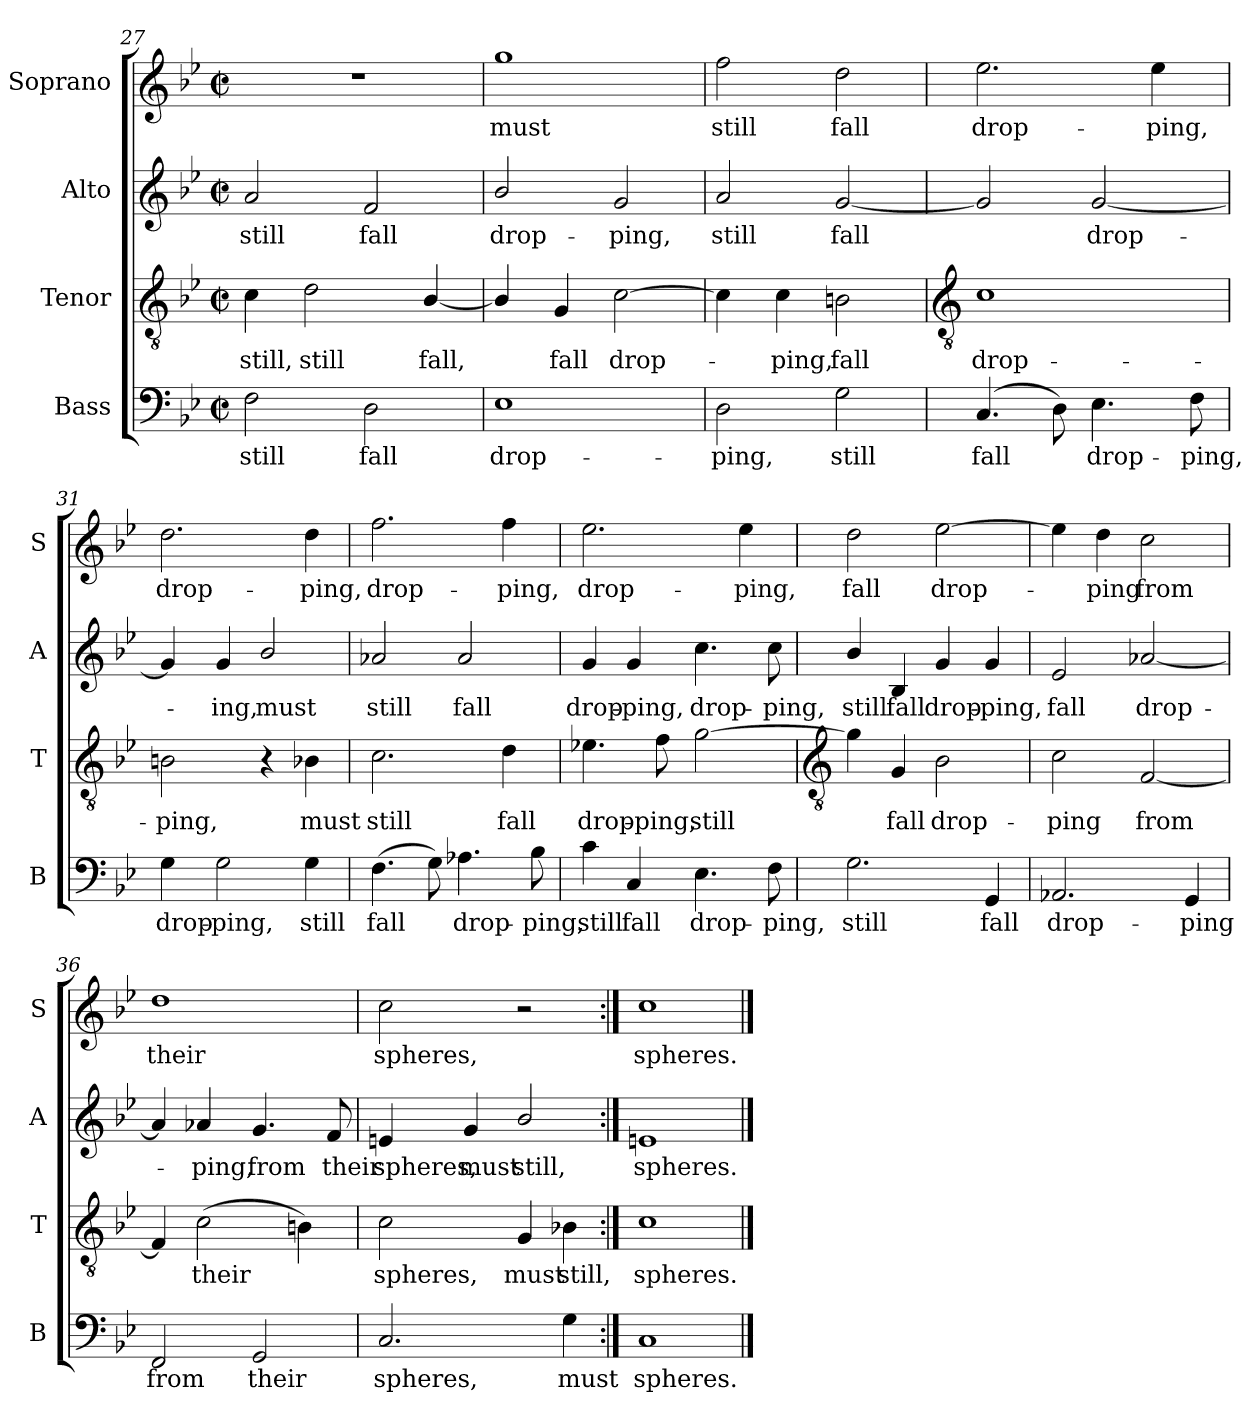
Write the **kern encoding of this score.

**kern	**text	**kern	**text	**kern	**text	**kern	**text
*part4	*part4	*part3	*part3	*part2	*part2	*part1	*part1
*staff4	*staff4	*staff3	*staff3	*staff2	*staff2	*staff1	*staff1
*I"Bass	*	*I"Tenor	*	*I"Alto	*	*I"Soprano	*
*I'B	*	*I'T	*	*I'A	*	*I'S	*
*clefF4	*	*clefGv2	*	*clefG2	*	*clefG2	*
*k[b-e-]	*	*k[b-e-]	*	*k[b-e-]	*	*k[b-e-]	*
*B-:	*	*B-:	*	*B-:	*	*B-:	*
*M2/2	*	*M2/2	*	*M2/2	*	*M2/2	*
*met(c|)	*	*met(c|)	*	*met(c|)	*	*met(c|)	*
=27	=27	=27	=27	=27	=27	=27	=27
!	!LO:LY:b	!	!LO:LY:b	!	!LO:LY:b	!	!
2F	still	4c	still,	2a	still	1r	.
!	!	!	!LO:LY:b	!	!	!	!
.	.	2d	still	.	.	.	.
!	!LO:LY:b	!	!	!	!LO:LY:b	!	!
2D	fall	.	.	2f	fall	.	.
!	!	!	!LO:LY:b	!	!	!	!
.	.	[4B-/	fall,	.	.	.	.
=28	=28	=28	=28	=28	=28	=28	=28
!	!LO:LY:b	!	!	!	!LO:LY:b	!	!LO:LY:b
1E-	drop-	4B-/]	.	2b-/	drop-	1gg	must
!	!	!	!LO:LY:b	!	!	!	!
.	.	4G	fall	.	.	.	.
!	!	!	!LO:LY:b	!	!LO:LY:b	!	!
.	.	[2c	drop-	2g	-ping,	.	.
=29	=29	=29	=29	=29	=29	=29	=29
!	!LO:LY:b	!	!	!	!LO:LY:b	!	!LO:LY:b
2D	-ping,	4c]	.	2a	still	2ff	still
!	!	!	!LO:LY:b	!	!	!	!
.	.	4c	ping,	.	.	.	.
!	!LO:LY:b	!	!LO:LY:b	!	!LO:LY:b	!	!LO:LY:b
2G	still	2Bn	fall	[2g	fall	2dd	fall
!!LO:LB:g=z
=30	=30	=30	=30	=30	=30	=30	=30
*	*	*clefGv2	*	*	*	*	*
!	!LO:LY:b	!	!LO:LY:b	!	!	!	!LO:LY:b
(<4.C	fall	1c	drop-	2g]	.	2.ee-	drop-
8D)	.	.	.	.	.	.	.
!	!LO:LY:b	!	!	!	!LO:LY:b	!	!
4.E-	drop-	.	.	[2g	drop-	.	.
!	!	!	!	!	!	!	!LO:LY:b
.	.	.	.	.	.	4ee-	-ping,
!	!LO:LY:b	!	!	!	!	!	!
8F	-ping,	.	.	.	.	.	.
=31	=31	=31	=31	=31	=31	=31	=31
!	!LO:LY:b	!	!LO:LY:b	!	!	!	!LO:LY:b
4G	drop-	2Bn	-ping,	4g]	.	2.dd	drop-
!	!LO:LY:b	!	!	!	!LO:LY:b	!	!
2G	-ping,	.	.	4g	ing,	.	.
!	!	!	!	!	!LO:LY:b	!	!
.	.	4r	.	2b-/	must	.	.
!	!LO:LY:b	!	!LO:LY:b	!	!	!	!LO:LY:b
4G	still	4B-X	must	.	.	4dd	-ping,
=32	=32	=32	=32	=32	=32	=32	=32
!	!LO:LY:b	!	!LO:LY:b	!	!LO:LY:b	!	!LO:LY:b
(>4.F	fall	2.c	still	2a-X	still	2.ff	drop-
8G)	.	.	.	.	.	.	.
!	!LO:LY:b	!	!	!	!LO:LY:b	!	!
4.A-X	drop-	.	.	2a-	fall	.	.
!	!	!	!LO:LY:b	!	!	!	!LO:LY:b
.	.	4d	fall	.	.	4ff	-ping,
!	!LO:LY:b	!	!	!	!	!	!
8B-	-ping,	.	.	.	.	.	.
=33	=33	=33	=33	=33	=33	=33	=33
!	!LO:LY:b	!	!LO:LY:b	!	!LO:LY:b	!	!LO:LY:b
4c	still	4.e-X	drop-	4g	drop-	2.ee-	drop-
!	!LO:LY:b	!	!	!	!LO:LY:b	!	!
4C	fall	.	.	4g	-ping,	.	.
!	!	!	!LO:LY:b	!	!	!	!
.	.	8f	-ping,	.	.	.	.
!	!LO:LY:b	!	!LO:LY:b	!	!LO:LY:b	!	!
4.E-	drop-	[2g	still	4.cc	drop-	.	.
!	!	!	!	!	!	!	!LO:LY:b
.	.	.	.	.	.	4ee-	-ping,
!	!LO:LY:b	!	!	!	!LO:LY:b	!	!
8F	-ping,	.	.	8cc	-ping,	.	.
!!LO:LB:g=z
=34	=34	=34	=34	=34	=34	=34	=34
*	*	*clefGv2	*	*	*	*	*
!	!LO:LY:b	!	!	!	!LO:LY:b	!	!LO:LY:b
2.G	still	4g]	.	4b-/	still	2dd	fall
!	!	!	!LO:LY:b	!	!LO:LY:b	!	!
.	.	4G	fall	4B-	fall	.	.
!	!	!	!LO:LY:b	!	!LO:LY:b	!	!LO:LY:b
.	.	2B-	drop-	4g	drop-	[2ee-	drop-
!	!LO:LY:b	!	!	!	!LO:LY:b	!	!
4GG	fall	.	.	4g	-ping,	.	.
=35	=35	=35	=35	=35	=35	=35	=35
!	!LO:LY:b	!	!LO:LY:b	!	!LO:LY:b	!	!
2.AA-X	drop-	2c	-ping	2e-	fall	4ee-]	.
!	!	!	!	!	!	!	!LO:LY:b
.	.	.	.	.	.	4dd	ping
!	!	!	!LO:LY:b	!	!LO:LY:b	!	!LO:LY:b
.	.	[2F	from	[2a-X	drop-	2cc	from
!	!LO:LY:b	!	!	!	!	!	!
4GG	-ping	.	.	.	.	.	.
=36	=36	=36	=36	=36	=36	=36	=36
!	!LO:LY:b	!	!	!	!	!	!LO:LY:b
2FF	from	4F]	.	4a-]	.	1dd	their
!	!	!	!LO:LY:b	!	!LO:LY:b	!	!
.	.	(>2c	their	4a-	ping,	.	.
!	!LO:LY:b	!	!	!	!LO:LY:b	!	!
2GG	their	.	.	4.g	from	.	.
.	.	4Bn)	.	.	.	.	.
!	!	!	!	!	!LO:LY:b	!	!
.	.	.	.	8f	their	.	.
=37	=37	=37	=37	=37	=37	=37	=37
!	!LO:LY:b	!	!LO:LY:b	!	!LO:LY:b	!	!LO:LY:b
2.C	spheres,	2c	spheres,	4en	spheres,	2cc	spheres,
!	!	!	!	!	!LO:LY:b	!	!
.	.	.	.	4g	must	.	.
!	!	!	!LO:LY:b	!	!LO:LY:b	!	!
.	.	4G	must	2b-/	still,	2r	.
!	!LO:LY:b	!	!LO:LY:b	!	!	!	!
4G	must	4B-X	still,	.	.	.	.
=38:|!	=38:|!	=38:|!	=38:|!	=38:|!	=38:|!	=38:|!	=38:|!
!	!LO:LY:b	!	!LO:LY:b	!	!LO:LY:b	!	!LO:LY:b
1C	spheres.	1c	spheres.	1en	spheres.	1cc	spheres.
==	==	==	==	==	==	==	==
*-	*-	*-	*-	*-	*-	*-	*-
